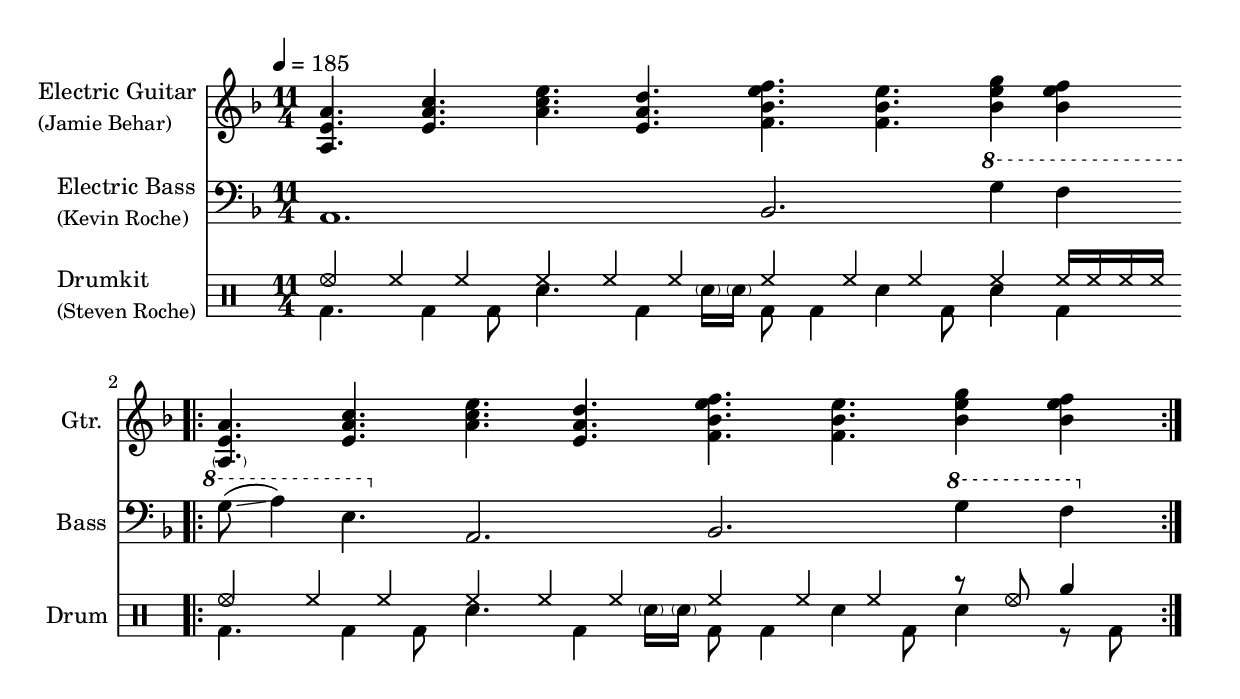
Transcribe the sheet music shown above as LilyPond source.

\version "2.18.2"

\header {
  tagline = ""
}

\score {
  <<
    \new Staff \with {
      instrumentName = \markup {
        \column { "Electric Guitar "
          \line { \smaller "(Jamie Behar) " }
        }
      }
      shortInstrumentName = #"Gtr. "
      midiInstrument = #"electric guitar (jazz)"
      midiMinimumVolume = #0.5
      midiMaximumVolume = #0.75
    } {
      {
        \transposition c
        \clef "treble"
        \key f \major
        \time 11/4
        \tempo 4 = 185

        <<              a4. e' a'>> <<e' a' c''>> <<a' c'' e''>> <<e' a' d''>> <<f' bes' e'' f''>> <<f' bes' e''>> <<bes'4 e'' g''>> <<bes' e'' f''>> \bar ".|:"
        <<\parenthesize a4. e' a'>> <<e' a' c''>> <<a' c'' e''>> <<e' a' d''>> <<f' bes' e'' f''>> <<f' bes' e''>> <<bes'4 e'' g''>> <<bes' e'' f''>> \bar ":|."
      }
    }

    \new Staff \with {
      instrumentName = \markup {
        \column { "Electric Bass "
          \line { \smaller "(Kevin Roche) " }
        }
      }
      shortInstrumentName = #"Bass "
      midiInstrument = #"electric bass (pick)"
      midiMinimumVolume = #0.8
      midiMaximumVolume = #1.0
    } {
      {
        \transposition c
        \clef "bass"
        \key f \major
        \time 11/4

        a,1.                                     bes,2. \ottava #1 g'4 f' |
        g'8\glissando( a'4) e'4. \ottava #0 a,2. bes,2. \ottava #1 g'4 f' |
      }
    }

    \new DrumStaff \with {
      instrumentName = \markup {
        \column { "Drumkit "
          \line { \smaller "(Steven Roche) " }
        }
      }
      shortInstrumentName = #"Drum "
    } {
      \drummode {
        \time 11/4

        << {
          hhho4 hh hh hh hh hh hh hh hh hh      hh16 hh hh hh |
          hhho4 hh hh hh hh hh hh hh hh r8 hhho rb4           |
        } \\ {
          bd4. bd4 bd8 sn4. bd4 \parenthesize sn16 \parenthesize sn bd8 bd4 sn bd8 sn4 bd    |
          bd4. bd4 bd8 sn4. bd4 \parenthesize sn16 \parenthesize sn bd8 bd4 sn bd8 sn4 r8 bd |
        } >>
      }
    }
  >>

  \layout {
    indent = 2.5\cm
    short-indent = 1\cm
  }
  \midi {}
}
